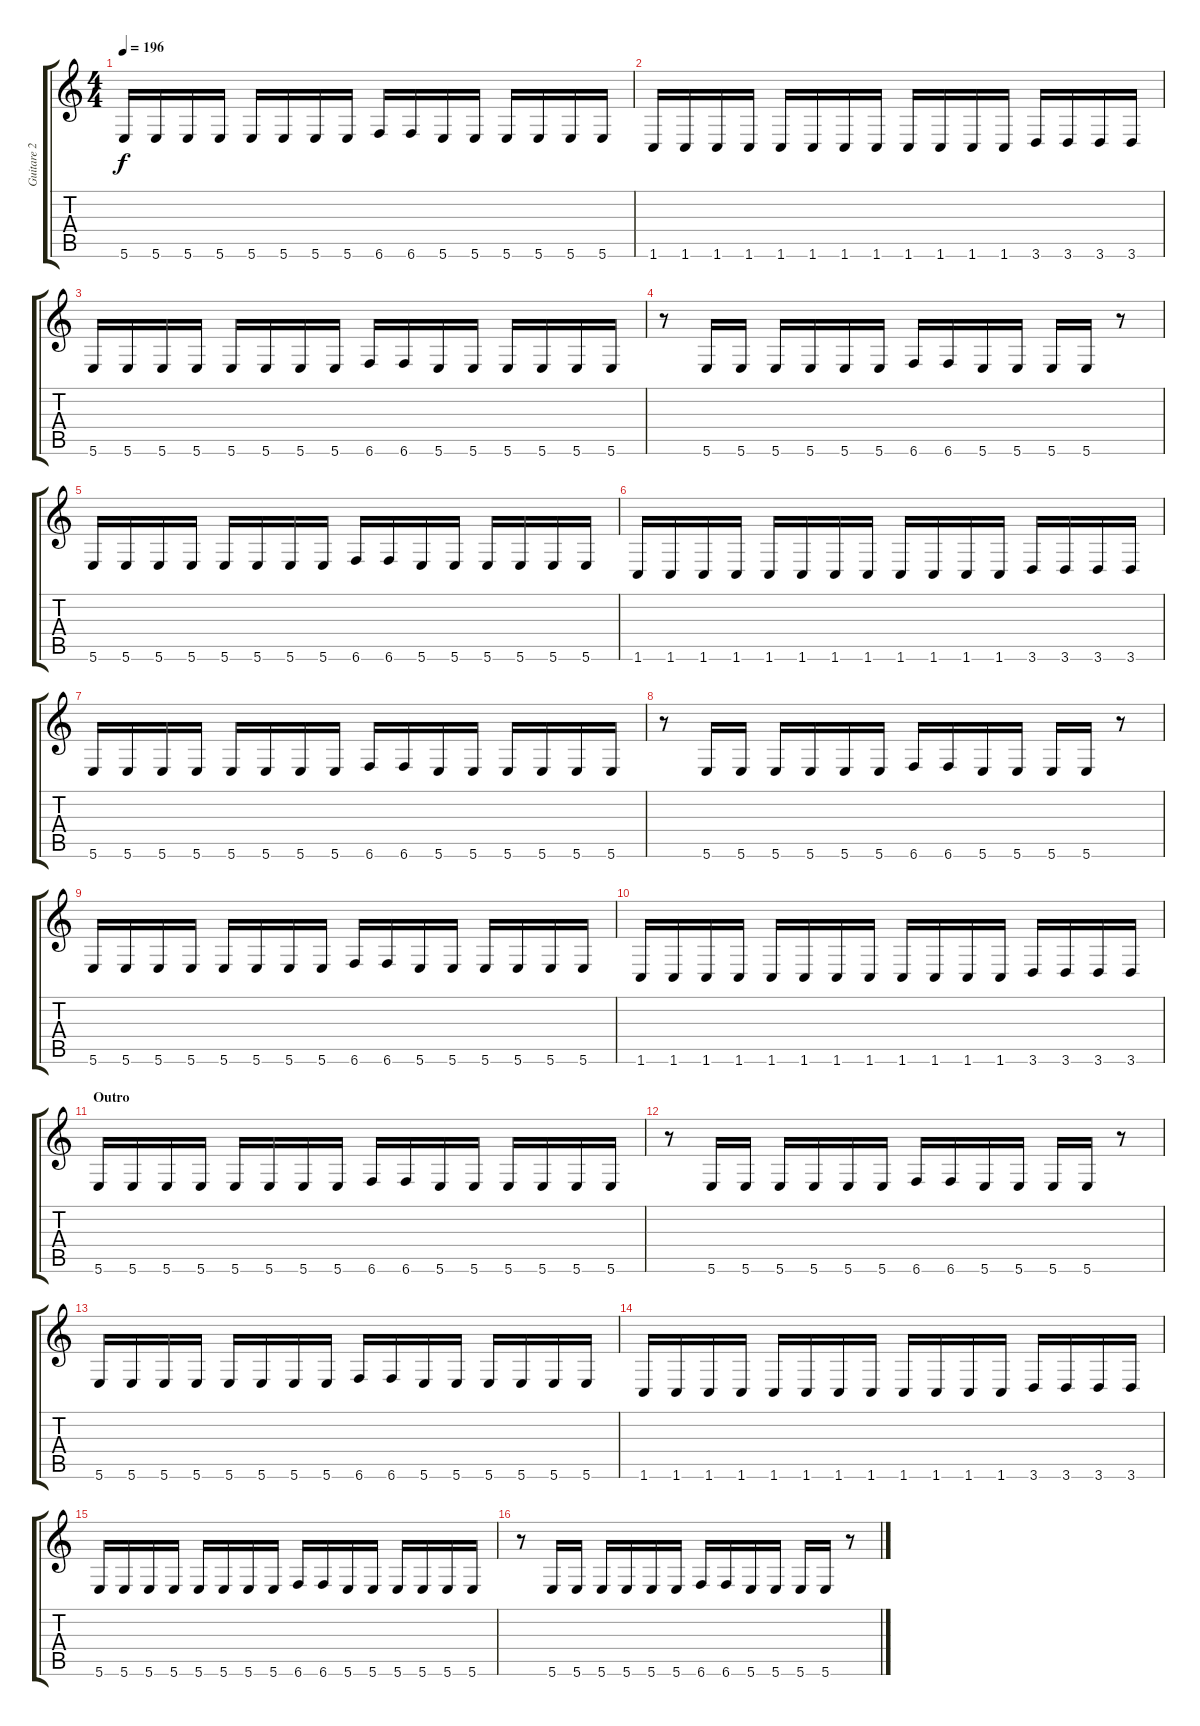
\track ("Guitare 2" "Guitare 2") {instrument distortionguitar}
\staff {score tabs}
\tuning (Db4 Ab3 E3 B2 Gb2 B1) {hide}
\ts (4 4)
\tempo 196
\clef g2
\ks c
5.6.16{dy f} 5.6.16 5.6.16 5.6.16 5.6.16 5.6.16 5.6.16 5.6.16 6.6.16 6.6.16 5.6.16 5.6.16 5.6.16 5.6.16 5.6.16 5.6.16 |
1.6.16 1.6.16 1.6.16 1.6.16 1.6.16 1.6.16 1.6.16 1.6.16 1.6.16 1.6.16 1.6.16 1.6.16 3.6.16 3.6.16 3.6.16 3.6.16 |
5.6.16 5.6.16 5.6.16 5.6.16 5.6.16 5.6.16 5.6.16 5.6.16 6.6.16 6.6.16 5.6.16 5.6.16 5.6.16 5.6.16 5.6.16 5.6.16 |
r.8 5.6.16 5.6.16 5.6.16 5.6.16 5.6.16 5.6.16 6.6.16 6.6.16 5.6.16 5.6.16 5.6.16 5.6.16 r.8 |
5.6.16 5.6.16 5.6.16 5.6.16 5.6.16 5.6.16 5.6.16 5.6.16 6.6.16 6.6.16 5.6.16 5.6.16 5.6.16 5.6.16 5.6.16 5.6.16 |
1.6.16 1.6.16 1.6.16 1.6.16 1.6.16 1.6.16 1.6.16 1.6.16 1.6.16 1.6.16 1.6.16 1.6.16 3.6.16 3.6.16 3.6.16 3.6.16 |
5.6.16 5.6.16 5.6.16 5.6.16 5.6.16 5.6.16 5.6.16 5.6.16 6.6.16 6.6.16 5.6.16 5.6.16 5.6.16 5.6.16 5.6.16 5.6.16 |
r.8 5.6.16 5.6.16 5.6.16 5.6.16 5.6.16 5.6.16 6.6.16 6.6.16 5.6.16 5.6.16 5.6.16 5.6.16 r.8 |
5.6.16 5.6.16 5.6.16 5.6.16 5.6.16 5.6.16 5.6.16 5.6.16 6.6.16 6.6.16 5.6.16 5.6.16 5.6.16 5.6.16 5.6.16 5.6.16 |
1.6.16 1.6.16 1.6.16 1.6.16 1.6.16 1.6.16 1.6.16 1.6.16 1.6.16 1.6.16 1.6.16 1.6.16 3.6.16 3.6.16 3.6.16 3.6.16 |
\section ("" "Outro")
5.6.16 5.6.16 5.6.16 5.6.16 5.6.16 5.6.16 5.6.16 5.6.16 6.6.16 6.6.16 5.6.16 5.6.16 5.6.16 5.6.16 5.6.16 5.6.16 |
r.8 5.6.16 5.6.16 5.6.16 5.6.16 5.6.16 5.6.16 6.6.16 6.6.16 5.6.16 5.6.16 5.6.16 5.6.16 r.8 |
5.6.16 5.6.16 5.6.16 5.6.16 5.6.16 5.6.16 5.6.16 5.6.16 6.6.16 6.6.16 5.6.16 5.6.16 5.6.16 5.6.16 5.6.16 5.6.16 |
1.6.16 1.6.16 1.6.16 1.6.16 1.6.16 1.6.16 1.6.16 1.6.16 1.6.16 1.6.16 1.6.16 1.6.16 3.6.16 3.6.16 3.6.16 3.6.16 |
5.6.16 5.6.16 5.6.16 5.6.16 5.6.16 5.6.16 5.6.16 5.6.16 6.6.16 6.6.16 5.6.16 5.6.16 5.6.16 5.6.16 5.6.16 5.6.16 |
r.8 5.6.16 5.6.16 5.6.16 5.6.16 5.6.16 5.6.16 6.6.16 6.6.16 5.6.16 5.6.16 5.6.16 5.6.16 r.8
